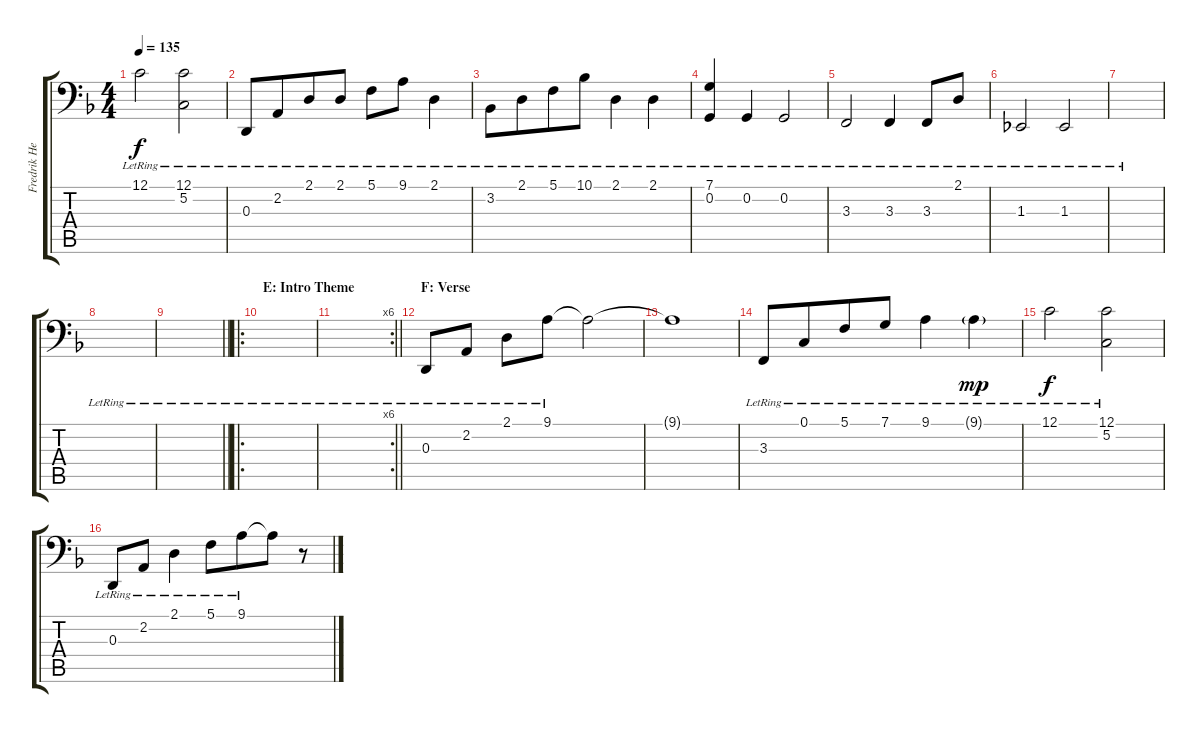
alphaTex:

\track ("Fredrik Hermanson" "Fredrik He") {instrument acousticgrandpiano}
\staff {score tabs}
\tuning (C3 G2 D2 A1 E1 B0) {hide}
\ts (4 4)
\tempo 135
\clef f4
\ks dminor
12.1{lr}.2{dy f} (12.1{lr} 5.2{lr}).2 |
0.3{lr}.8 2.2{lr}.8{beam merge} 2.1{lr}.8 2.1{lr}.8 5.1{lr}.8 9.1{lr}.8 2.1{lr}.4 |
3.2{lr}.8 2.1{lr}.8{beam merge} 5.1{lr}.8 10.1{lr}.8 2.1{lr}.4 2.1{lr}.4 |
(7.1{lr} 0.2{lr}).4 0.2{lr}.4 0.2{lr}.2 |
3.3{lr}.2 3.3{lr}.4 3.3{lr}.8 2.1{lr}.8 |
1.3{lr}.2 1.3{lr}.2 |
|
|
\barLineRight lightlight
|
\ro
\section ("" "E: Intro Theme")
|
\rc 6
\barLineRight lightlight
|
\section ("" "F: Verse")
0.3{lr}.8 2.2{lr}.8 2.1{lr}.8 9.1{lr}.8 9.1{t}.2 |
9.1{t}.1 |
3.3{lr}.8 0.1{lr}.8{beam merge} 5.1{lr}.8 7.1{lr}.8 9.1{lr}.4 9.1{g lr}.4{dy mp} |
12.1{lr}.2{dy f} (12.1{lr} 5.2{lr}).2 |
0.3{lr}.8 2.2{lr}.8 2.1{lr}.4 5.1{lr}.8 9.1{lr}.8{beam merge} 9.1{t}.8 r.8
